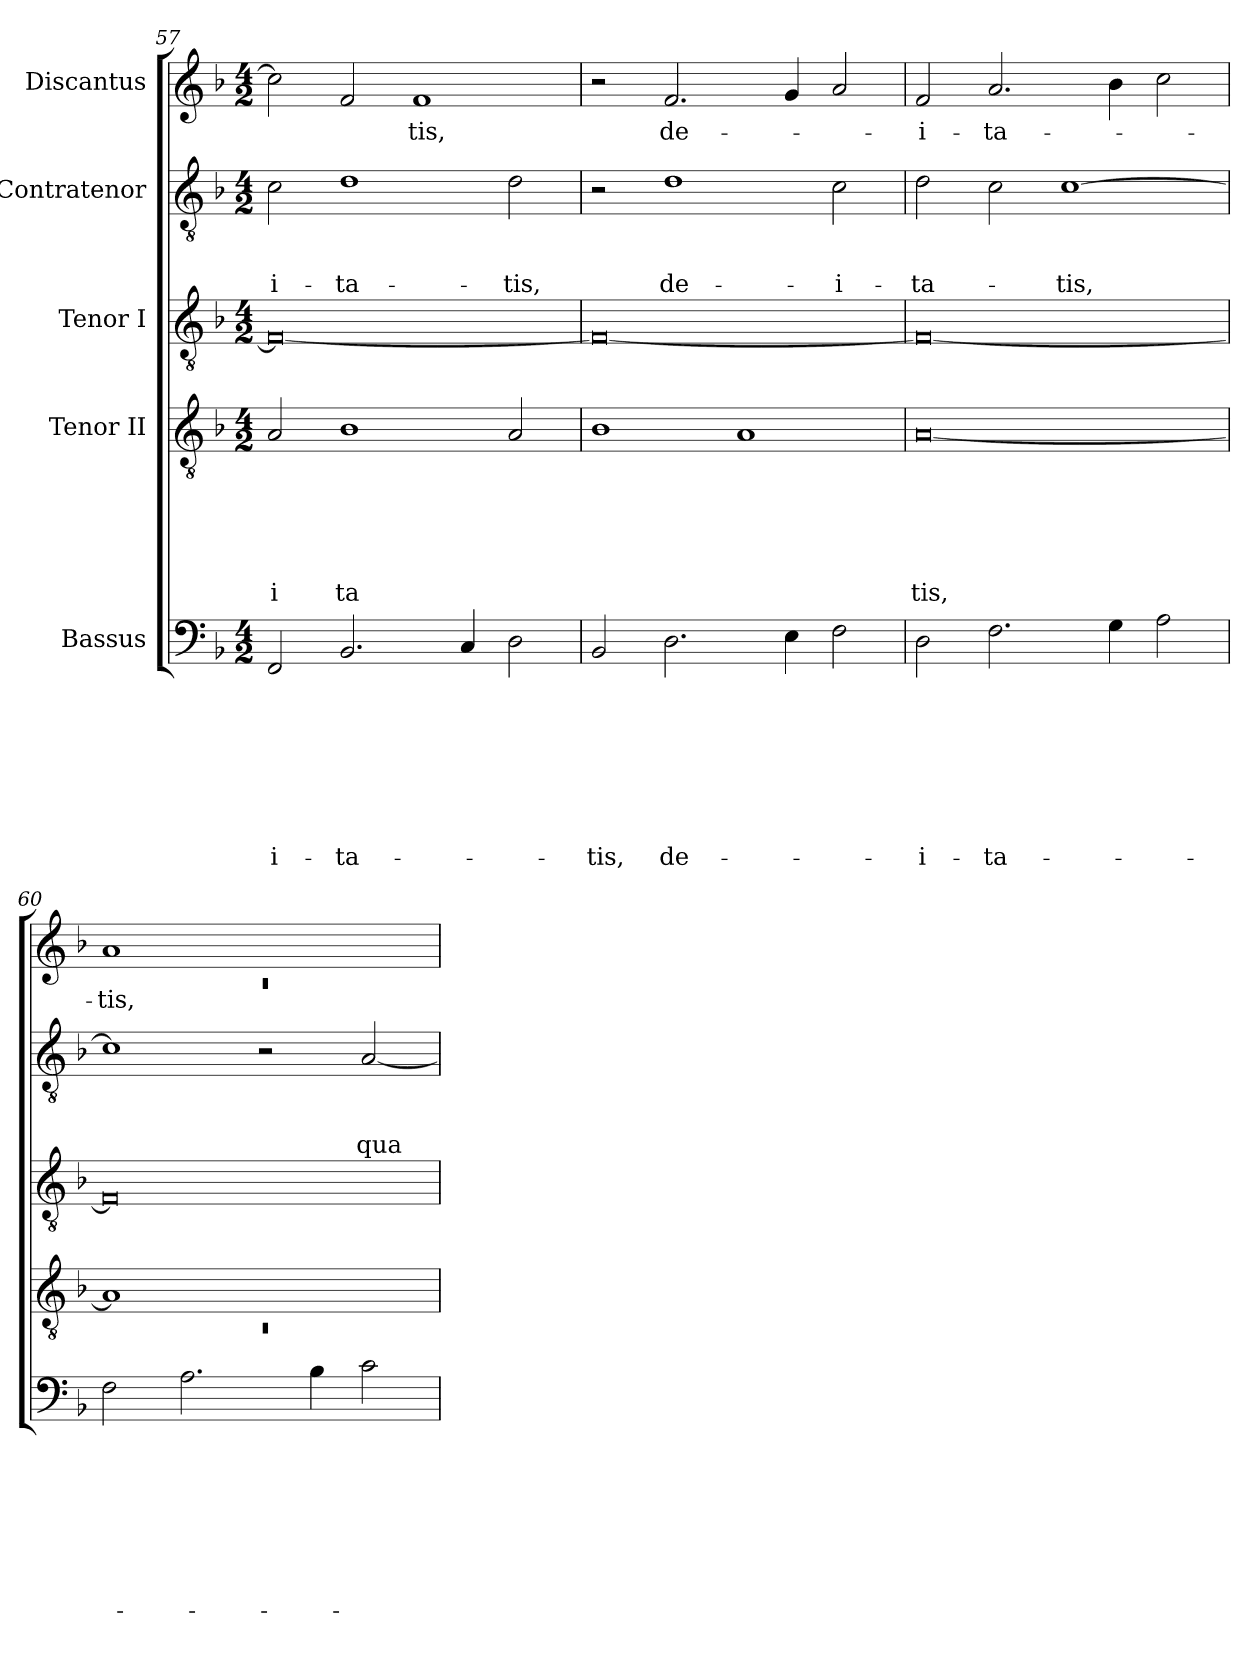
**kern	**text	**text	**text	**text	**text	**text	**text	**text	**kern	**text	**text	**text	**text	**text	**text	**kern	**text	**kern	**text	**text	**text	**kern	**text
*part5	*part5	*part5	*part5	*part5	*part5	*part5	*part5	*part5	*part4	*part4	*part4	*part4	*part4	*part4	*part4	*part3	*part3	*part2	*part2	*part2	*part2	*part1	*part1
*staff5	*staff5	*staff5	*staff5	*staff5	*staff5	*staff5	*staff5	*staff5	*staff4	*staff4	*staff4	*staff4	*staff4	*staff4	*staff4	*staff3	*staff3	*staff2	*staff2	*staff2	*staff2	*staff1	*staff1
*I"Bassus	*	*	*	*	*	*	*	*	*I"Tenor II	*	*	*	*	*	*	*I"Tenor I	*	*I"Contratenor	*	*	*	*I"Discantus	*
*clefF4	*	*	*	*	*	*	*	*	*clefGv2	*	*	*	*	*	*	*clefGv2	*	*clefGv2	*	*	*	*clefG2	*
*k[b-]	*	*	*	*	*	*	*	*	*k[b-]	*	*	*	*	*	*	*k[b-]	*	*k[b-]	*	*	*	*k[b-]	*
*F:	*	*	*	*	*	*	*	*	*F:	*	*	*	*	*	*	*F:	*	*F:	*	*	*	*F:	*
*M4/2	*	*	*	*	*	*	*	*	*M4/2	*	*	*	*	*	*	*M4/2	*	*M4/2	*	*	*	*M4/2	*
=57	=57	=57	=57	=57	=57	=57	=57	=57	=57	=57	=57	=57	=57	=57	=57	=57	=57	=57	=57	=57	=57	=57	=57
!	!	!	!	!	!	!	!	!LO:LY:b	!	!	!	!	!	!	!LO:LY:b	!	!	!	!	!	!LO:LY:b	!	!
2FF/	.	.	.	.	.	.	.	-i-	2A/	.	.	.	.	.	i	0F_	.	2c\	.	.	-i-	2cc\]	.
!	!	!	!	!	!	!	!	!LO:LY:b	!	!	!	!	!	!	!LO:LY:b	!	!	!	!	!	!LO:LY:b	!	!
2.BB-/	.	.	.	.	.	.	.	-ta-	1B-	.	.	.	.	.	ta	.	.	1d	.	.	-ta-	2f/	.
!	!	!	!	!	!	!	!	!	!	!	!	!	!	!	!	!	!	!	!	!	!	!	!LO:LY:b
.	.	.	.	.	.	.	.	.	.	.	.	.	.	.	.	.	.	.	.	.	.	1f	tis,
4C/	.	.	.	.	.	.	.	.	.	.	.	.	.	.	.	.	.	.	.	.	.	.	.
!	!	!	!	!	!	!	!	!	!	!	!	!	!	!	!	!	!	!	!	!	!LO:LY:b	!	!
2D\	.	.	.	.	.	.	.	.	2A/	.	.	.	.	.	.	.	.	2d\	.	.	-tis,	.	.
=58	=58	=58	=58	=58	=58	=58	=58	=58	=58	=58	=58	=58	=58	=58	=58	=58	=58	=58	=58	=58	=58	=58	=58
!	!	!	!	!	!	!	!	!LO:LY:b	!	!	!	!	!	!	!	!	!	!	!	!	!	!	!
2BB-/	.	.	.	.	.	.	.	-tis,	1B-	.	.	.	.	.	.	0F_	.	2r	.	.	.	2r	.
!	!	!	!	!	!	!	!	!LO:LY:b	!	!	!	!	!	!	!	!	!	!	!	!	!LO:LY:b	!	!LO:LY:b
2.D\	.	.	.	.	.	.	.	de-	.	.	.	.	.	.	.	.	.	1d	.	.	de-	2.f/	de-
.	.	.	.	.	.	.	.	.	1A	.	.	.	.	.	.	.	.	.	.	.	.	.	.
4E\	.	.	.	.	.	.	.	.	.	.	.	.	.	.	.	.	.	.	.	.	.	4g/	.
!	!	!	!	!	!	!	!	!	!	!	!	!	!	!	!	!	!	!	!	!	!LO:LY:b	!	!
2F\	.	.	.	.	.	.	.	.	.	.	.	.	.	.	.	.	.	2c\	.	.	-i-	2a/	.
=59	=59	=59	=59	=59	=59	=59	=59	=59	=59	=59	=59	=59	=59	=59	=59	=59	=59	=59	=59	=59	=59	=59	=59
!	!	!	!	!	!	!	!	!LO:LY:b	!	!	!	!	!	!	!LO:LY:b	!	!	!	!	!	!LO:LY:b	!	!LO:LY:b
2D\	.	.	.	.	.	.	.	-i-	[<0A	.	.	.	.	.	tis,	0F_	.	2d\	.	.	-ta-	2f/	-i-
!	!	!	!	!	!	!	!	!LO:LY:b	!	!	!	!	!	!	!	!	!	!	!	!	!	!	!LO:LY:b
2.F\	.	.	.	.	.	.	.	-ta-	.	.	.	.	.	.	.	.	.	2c\	.	.	.	2.a/	-ta-
!	!	!	!	!	!	!	!	!	!	!	!	!	!	!	!	!	!	!	!	!	!LO:LY:b	!	!
.	.	.	.	.	.	.	.	.	.	.	.	.	.	.	.	.	.	[>1c	.	.	-tis,	.	.
4G\	.	.	.	.	.	.	.	.	.	.	.	.	.	.	.	.	.	.	.	.	.	4b-\	.
2A\	.	.	.	.	.	.	.	.	.	.	.	.	.	.	.	.	.	.	.	.	.	2cc\	.
=60	=60	=60	=60	=60	=60	=60	=60	=60	=60	=60	=60	=60	=60	=60	=60	=60	=60	=60	=60	=60	=60	=60	=60
*	*	*	*	*	*	*	*	*	*^	*	*	*	*	*	*	*	*	*	*	*	*	*^	*
!	!	!	!	!	!	!	!	!	!	!LO:N:vis=1	!	!	!	!	!	!	!	!	!	!	!	!	!	!LO:N:vis=1	!LO:LY:b
2F\	.	.	.	.	.	.	.	.	1A]	0rC	.	.	.	.	.	.	0F]	.	1c]	.	.	.	1a	0rc	-tis,
2.A\	.	.	.	.	.	.	.	.	.	.	.	.	.	.	.	.	.	.	.	.	.	.	.	.	.
.	.	.	.	.	.	.	.	.	1ryy	.	.	.	.	.	.	.	.	.	2r	.	.	.	1ryy	.	.
4B-\	.	.	.	.	.	.	.	.	.	.	.	.	.	.	.	.	.	.	.	.	.	.	.	.	.
!	!	!	!	!	!	!	!	!	!	!	!	!	!	!	!	!	!	!	!	!	!	!LO:LY:b	!	!	!
2c\	.	.	.	.	.	.	.	.	.	.	.	.	.	.	.	.	.	.	[<2A/	.	.	qua	.	.	.
*	*	*	*	*	*	*	*	*	*v	*v	*	*	*	*	*	*	*	*	*	*	*	*	*v	*v	*
=	=	=	=	=	=	=	=	=	=	=	=	=	=	=	=	=	=	=	=	=	=	=	=
*-	*-	*-	*-	*-	*-	*-	*-	*-	*-	*-	*-	*-	*-	*-	*-	*-	*-	*-	*-	*-	*-	*-	*-
